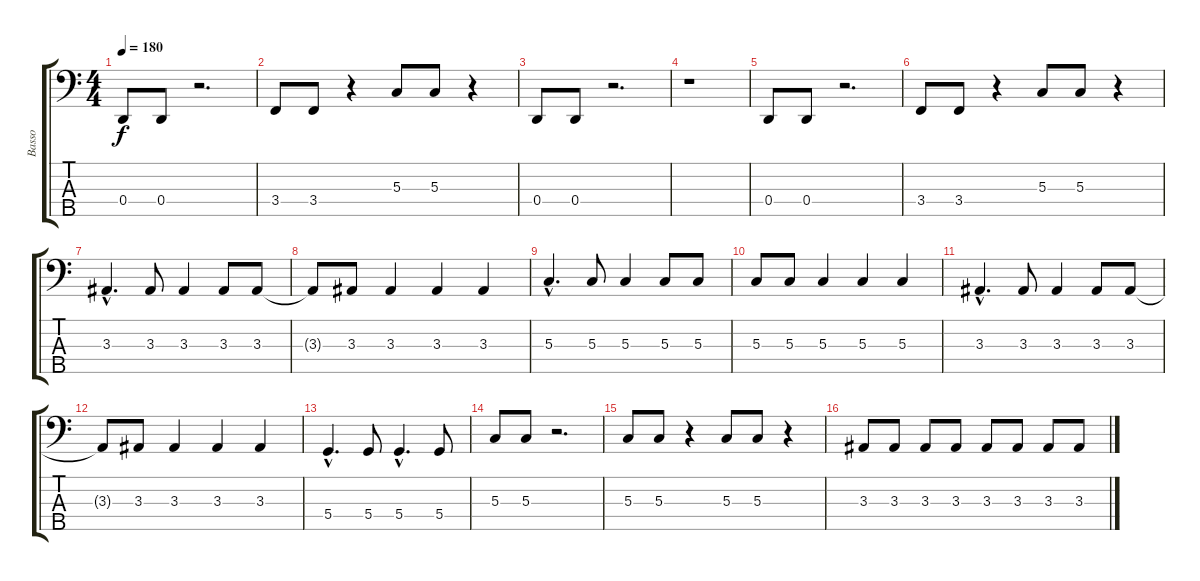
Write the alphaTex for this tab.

\track ("Basso" "Basso") {instrument electricbassfinger}
\staff {score tabs}
\tuning (F2 C2 G1 D1 A0) {hide}
\ts (4 4)
\tempo 180
\clef f4
\ks c
0.4.8{dy f} 0.4.8 r.2{d} |
3.4.8 3.4.8 r.4 5.3.8 5.3.8 r.4 |
0.4.8 0.4.8 r.2{d} |
r.1 |
0.4.8 0.4.8 r.2{d} |
3.4.8 3.4.8 r.4 5.3.8 5.3.8 r.4 |
3.3{hac}.4{d} 3.3.8 3.3.4 3.3.8 3.3.8 |
3.3{t}.8 3.3.8 3.3.4 3.3.4 3.3.4 |
5.3{hac}.4{d} 5.3.8 5.3.4 5.3.8 5.3.8 |
5.3.8 5.3.8 5.3.4 5.3.4 5.3.4 |
3.3{hac}.4{d} 3.3.8 3.3.4 3.3.8 3.3.8 |
3.3{t}.8 3.3.8 3.3.4 3.3.4 3.3.4 |
5.4{hac}.4{d} 5.4.8 5.4{hac}.4{d} 5.4.8 |
5.3.8 5.3.8 r.2{d} |
5.3.8 5.3.8 r.4 5.3.8 5.3.8 r.4 |
3.3.8{volume 15} 3.3.8 3.3.8 3.3.8 3.3.8 3.3.8 3.3.8 3.3.8
